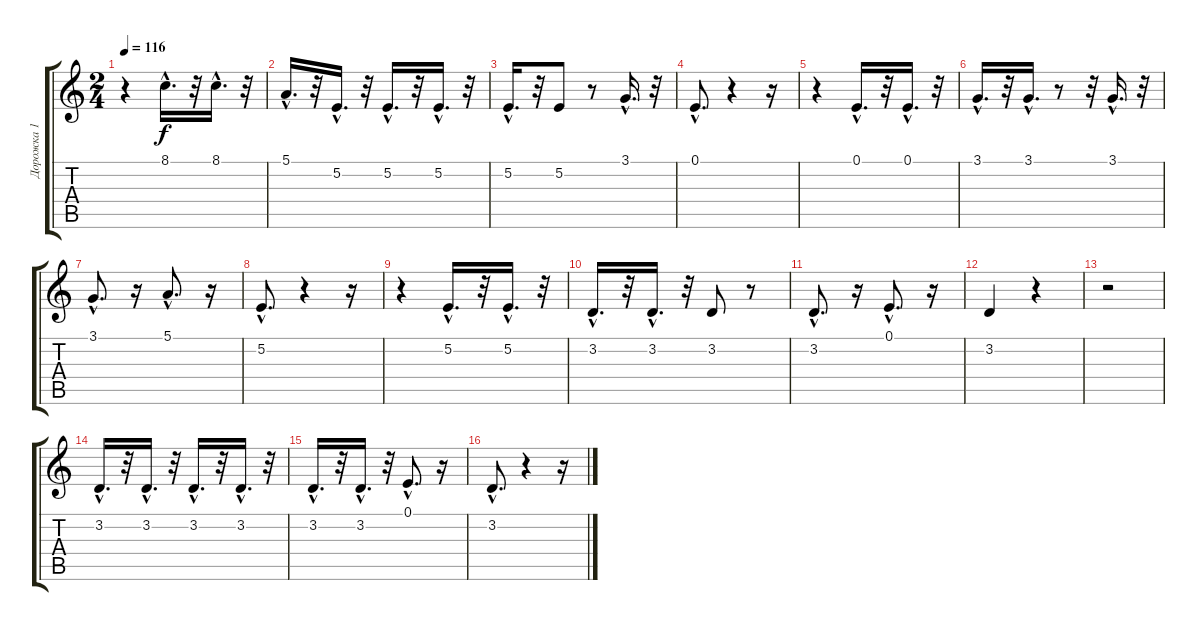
\track ("Дорожка 1" "Дорожка 1") {instrument flute}
\staff {score tabs}
\tuning (E4 B3 G3 D3 A2 E2) {hide}
\ts (2 4)
\tempo 116
\clef g2
\ks c
r.4{dy f} 8.1{hac}.16{d} r.32 8.1{hac}.16{d} r.32 |
5.1{hac}.16{d} r.32 5.2{hac}.16{d} r.32 5.2{hac}.16{d} r.32 5.2{hac}.16{d} r.32 |
5.2{hac}.16{d} r.32 5.2.8 r.8 3.1{hac}.16{d} r.32 |
0.1{hac}.8{d} r.4 r.16 |
r.4 0.1{hac}.16{d} r.32 0.1{hac}.16{d} r.32 |
3.1{hac}.16{d} r.32 3.1{hac}.16{d} r.8 r.32 3.1{hac}.16{d} r.32 |
3.1{hac}.8{d} r.16 5.1{hac}.8{d} r.16 |
5.2{hac}.8{d} r.4 r.16 |
r.4 5.2{hac}.16{d} r.32 5.2{hac}.16{d} r.32 |
3.2{hac}.16{d} r.32 3.2{hac}.16{d} r.32 3.2.8 r.8 |
3.2{hac}.8{d} r.16 0.1{hac}.8{d} r.16 |
3.2.4 r.4 |
r.2 |
3.2{hac}.16{d} r.32 3.2{hac}.16{d} r.32 3.2{hac}.16{d} r.32 3.2{hac}.16{d} r.32 |
3.2{hac}.16{d} r.32 3.2{hac}.16{d} r.32 0.1{hac}.8{d} r.16 |
3.2{hac}.8{d} r.4 r.16
